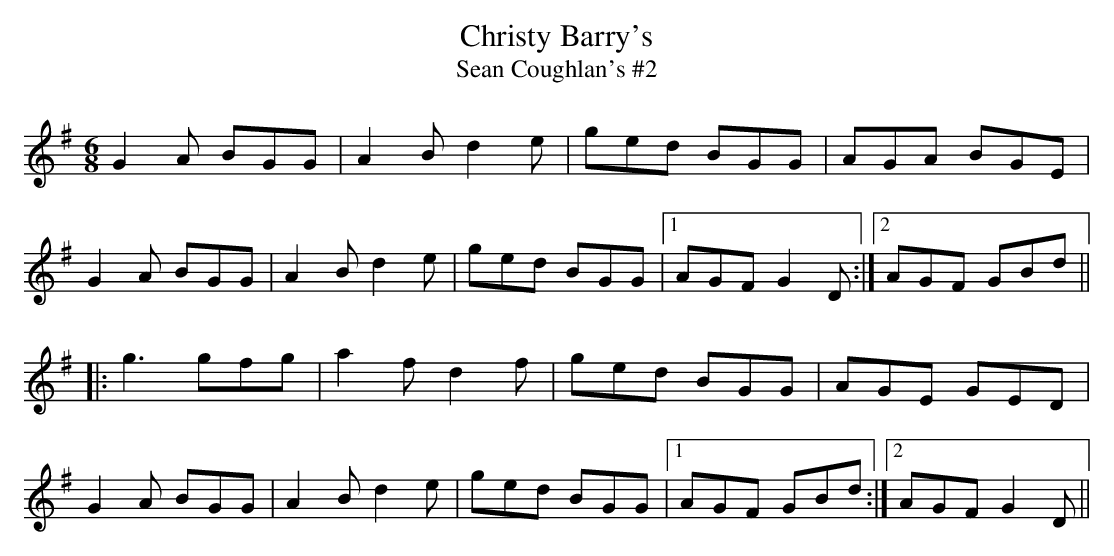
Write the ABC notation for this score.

X:1
T:Christy Barry's
T:Sean Coughlan's #2
M:6/8
K:G
G2A BGG|A2B d2e|ged BGG|AGA BGE|
G2A BGG|A2B d2e|ged BGG|1 AGF G2D:|2 AGF GBd||
|:g3 gfg|a2f d2f|ged BGG|AGE GED|
G2A BGG|A2B d2e|ged BGG|1 AGF GBd:|2 AGF G2D||
